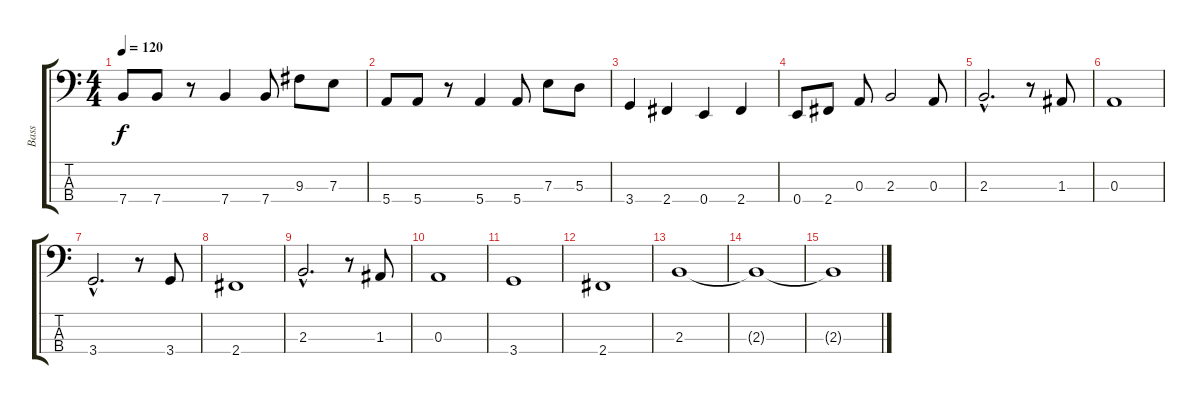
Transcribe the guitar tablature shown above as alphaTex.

\track ("Bass" "Bass") {instrument electricbassfinger}
\staff {score tabs}
\tuning (G2 D2 A1 E1) {hide}
\ts (4 4)
\tempo 120
\clef f4
\ks c
7.4.8{dy f} 7.4.8 r.8 7.4.4 7.4.8 9.3.8 7.3.8 |
5.4.8 5.4.8 r.8 5.4.4 5.4.8 7.3.8 5.3.8 |
3.4.4 2.4.4 0.4.4 2.4.4 |
0.4.8 2.4.8 0.3.8 2.3.2 0.3.8 |
2.3{hac}.2{d} r.8 1.3.8 |
0.3.1 |
3.4{hac}.2{d} r.8 3.4.8 |
2.4.1 |
2.3{hac}.2{d} r.8 1.3.8 |
0.3.1 |
3.4.1 |
2.4.1 |
2.3.1 |
2.3{t}.1 |
2.3{t}.1
